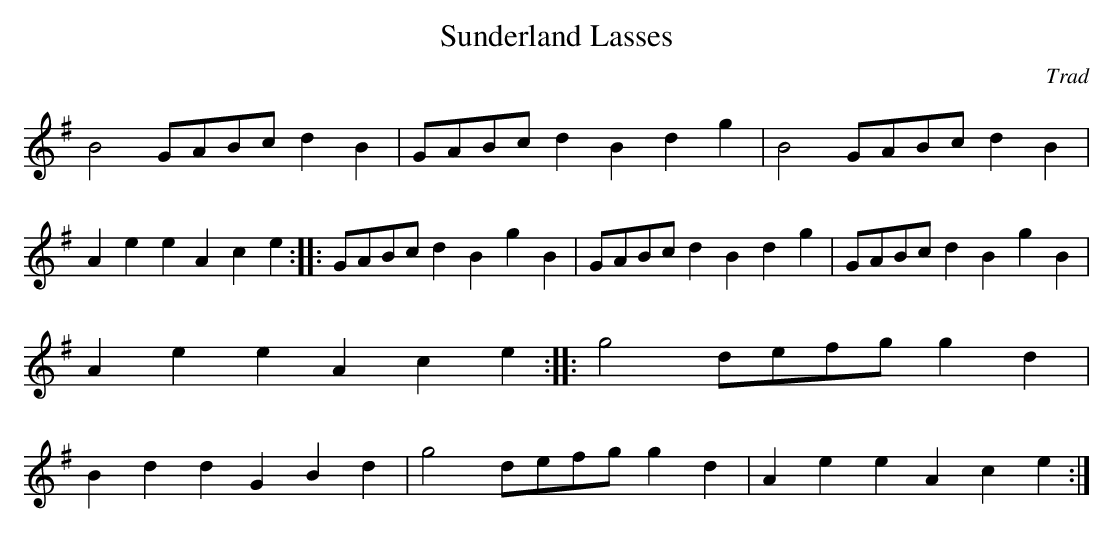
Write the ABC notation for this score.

X:1
T:Sunderland Lasses
C:Trad
M:3/4l
K:G
B4 GABc d2B2 |GABc d2B2d2g2 |B4 GABc d2B2 |A2e2e2A2c2e2 ::\
GABc d2B2g2B2 |GABc d2B2d2g2 |GABc d2B2g2B2 |A2e2e2A2c2e2 ::\
g4 defg g2d2 |B2d2d2G2B2d2 |g4 defg g2d2 |A2e2e2A2c2e2 :|
